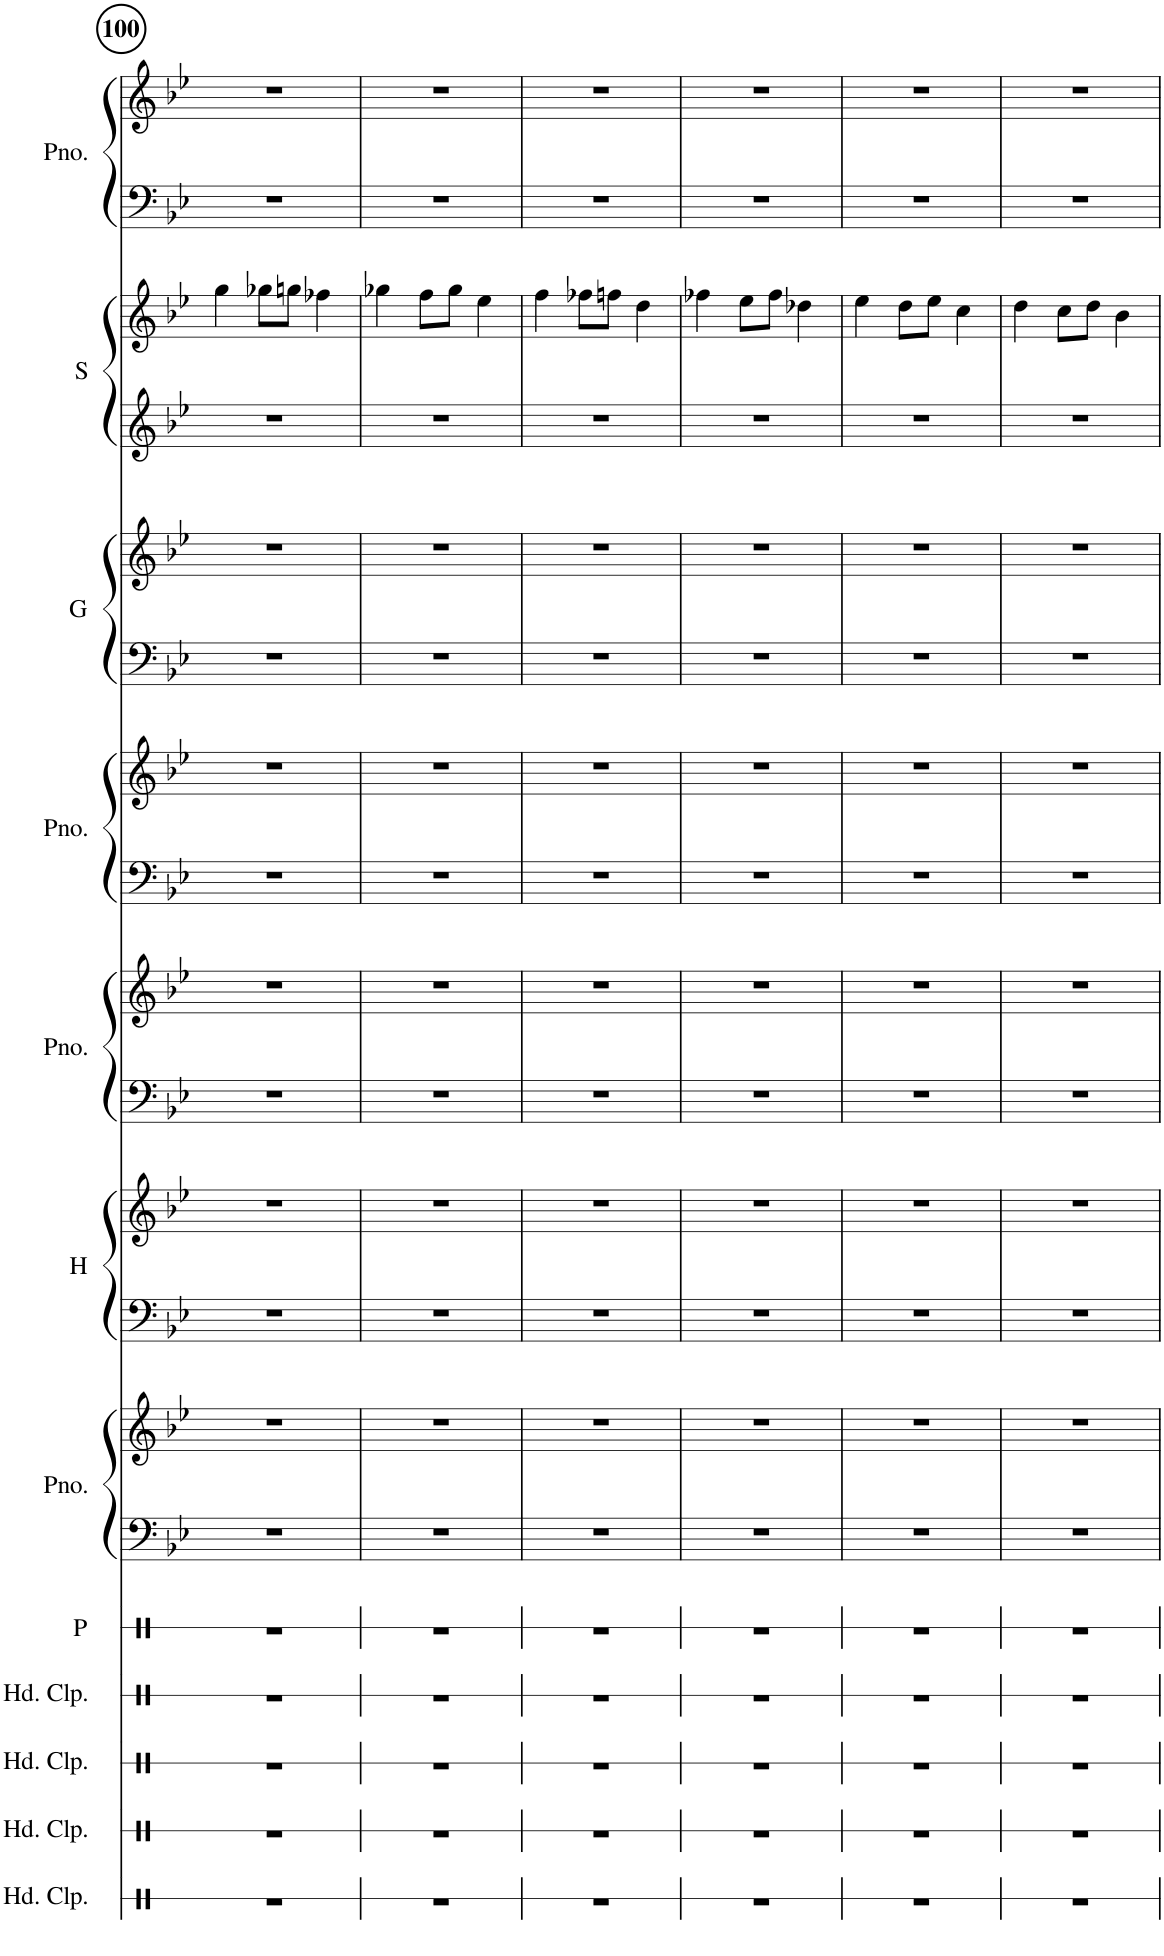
**kern	**kern	**kern	**kern	**kern	**kern	**kern	**kern	**kern	**kern	**kern	**kern	**kern	**kern	**kern	**kern	**kern	**kern	**kern
*part12	*part11	*part10	*part9	*part8	*part7	*part7	*part6	*part6	*part5	*part5	*part4	*part4	*part3	*part3	*part2	*part2	*part1	*part1
*staff19	*staff18	*staff17	*staff16	*staff15	*staff14	*staff13	*staff12	*staff11	*staff10	*staff9	*staff8	*staff7	*staff6	*staff5	*staff4	*staff3	*staff2	*staff1
*I"Hand Clap	*I"Hand Clap	*I"Hand Clap	*I"Hand Clap	*I"Panda	*I"Piano	*	*I"Makeup Cake	*	*I"Piano	*	*I"Piano	*	*I"Dumb One	*	*I"SANTA!	*	*I"Piano	*
*I'Hd. Clp.	*I'Hd. Clp.	*I'Hd. Clp.	*I'Hd. Clp.	*I'P	*I'Pno.	*	*	*	*I'Pno.	*	*I'Pno.	*	*	*	*I'S	*	*I'Pno.	*
!!LO:PB:g=z
*clefX	*clefX	*clefX	*clefX	*clefX	*clefF4	*clefG2	*clefF4	*clefG2	*clefF4	*clefG2	*clefF4	*clefG2	*clefF4	*clefG2	*clefG2	*clefG2	*clefF4	*clefG2
*k[]	*k[]	*k[]	*k[]	*k[]	*k[b-e-]	*k[b-e-]	*k[b-e-]	*k[b-e-]	*k[b-e-]	*k[b-e-]	*k[b-e-]	*k[b-e-]	*k[b-e-]	*k[b-e-]	*k[b-e-]	*k[b-e-]	*k[b-e-]	*k[b-e-]
*M3/4	*M3/4	*M3/4	*M3/4	*M3/4	*M3/4	*M3/4	*M3/4	*M3/4	*M3/4	*M3/4	*M3/4	*M3/4	*M3/4	*M3/4	*M3/4	*M3/4	*M3/4	*M3/4
=100	=100	=100	=100	=100	=100	=100	=100	=100	=100	=100	=100	=100	=100	=100	=100	=100	=100	=100
2.r	2.r	2.r	2.r	2.r	2.r	2.r	2.r	2.r	2.r	2.r	2.r	2.r	2.r	2.r	2.r	4gg\	2.r	2.r
.	.	.	.	.	.	.	.	.	.	.	.	.	.	.	.	8gg-X\L	.	.
.	.	.	.	.	.	.	.	.	.	.	.	.	.	.	.	8ggn\J	.	.
.	.	.	.	.	.	.	.	.	.	.	.	.	.	.	.	4ff-X\	.	.
=101	=101	=101	=101	=101	=101	=101	=101	=101	=101	=101	=101	=101	=101	=101	=101	=101	=101	=101
2.r	2.r	2.r	2.r	2.r	2.r	2.r	2.r	2.r	2.r	2.r	2.r	2.r	2.r	2.r	2.r	4gg-X\	2.r	2.r
.	.	.	.	.	.	.	.	.	.	.	.	.	.	.	.	8ff\L	.	.
.	.	.	.	.	.	.	.	.	.	.	.	.	.	.	.	8gg-\J	.	.
.	.	.	.	.	.	.	.	.	.	.	.	.	.	.	.	4ee-\	.	.
=102	=102	=102	=102	=102	=102	=102	=102	=102	=102	=102	=102	=102	=102	=102	=102	=102	=102	=102
2.r	2.r	2.r	2.r	2.r	2.r	2.r	2.r	2.r	2.r	2.r	2.r	2.r	2.r	2.r	2.r	4ff\	2.r	2.r
.	.	.	.	.	.	.	.	.	.	.	.	.	.	.	.	8ff-X\L	.	.
.	.	.	.	.	.	.	.	.	.	.	.	.	.	.	.	8ffn\J	.	.
.	.	.	.	.	.	.	.	.	.	.	.	.	.	.	.	4dd\	.	.
=103	=103	=103	=103	=103	=103	=103	=103	=103	=103	=103	=103	=103	=103	=103	=103	=103	=103	=103
2.r	2.r	2.r	2.r	2.r	2.r	2.r	2.r	2.r	2.r	2.r	2.r	2.r	2.r	2.r	2.r	4ff-X\	2.r	2.r
.	.	.	.	.	.	.	.	.	.	.	.	.	.	.	.	8ee-\L	.	.
.	.	.	.	.	.	.	.	.	.	.	.	.	.	.	.	8ff-\J	.	.
.	.	.	.	.	.	.	.	.	.	.	.	.	.	.	.	4dd-X\	.	.
=104	=104	=104	=104	=104	=104	=104	=104	=104	=104	=104	=104	=104	=104	=104	=104	=104	=104	=104
2.r	2.r	2.r	2.r	2.r	2.r	2.r	2.r	2.r	2.r	2.r	2.r	2.r	2.r	2.r	2.r	4ee-\	2.r	2.r
.	.	.	.	.	.	.	.	.	.	.	.	.	.	.	.	8dd\L	.	.
.	.	.	.	.	.	.	.	.	.	.	.	.	.	.	.	8ee-\J	.	.
.	.	.	.	.	.	.	.	.	.	.	.	.	.	.	.	4cc\	.	.
=105	=105	=105	=105	=105	=105	=105	=105	=105	=105	=105	=105	=105	=105	=105	=105	=105	=105	=105
2.r	2.r	2.r	2.r	2.r	2.r	2.r	2.r	2.r	2.r	2.r	2.r	2.r	2.r	2.r	2.r	4dd\	2.r	2.r
.	.	.	.	.	.	.	.	.	.	.	.	.	.	.	.	8cc\L	.	.
.	.	.	.	.	.	.	.	.	.	.	.	.	.	.	.	8dd\J	.	.
.	.	.	.	.	.	.	.	.	.	.	.	.	.	.	.	4b-\	.	.
=	=	=	=	=	=	=	=	=	=	=	=	=	=	=	=	=	=	=
*-	*-	*-	*-	*-	*-	*-	*-	*-	*-	*-	*-	*-	*-	*-	*-	*-	*-	*-
